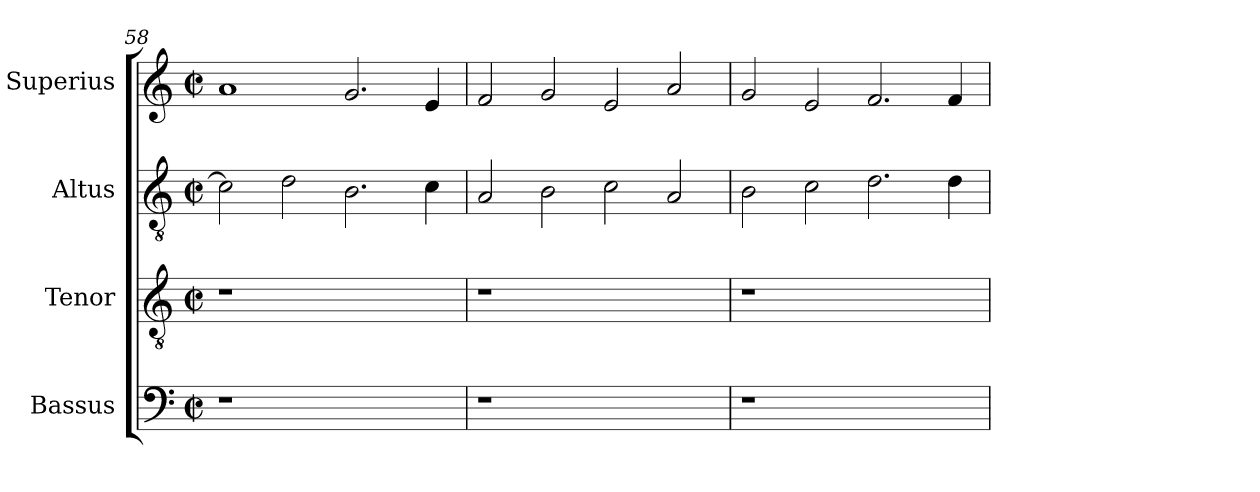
**kern	**kern	**kern	**kern
*part4	*part3	*part2	*part1
*staff4	*staff3	*staff2	*staff1
*I"Bassus	*I"Tenor	*I"Altus	*I"Superius
*I'B.	*I'T.	*I'A.	*I'S.
!!LO:LB:g=z
*clefF4	*clefGv2	*clefGv2	*clefG2
*	*ITrd7c12	*ITrd7c12	*
*k[]	*k[]	*k[]	*k[]
*C:	*C:	*C:	*C:
*M2/2	*M2/2	*M2/2	*M2/2
*met(c|)	*met(c|)	*met(c|)	*met(c|)
=58	=58	=58	=58
!LO:N:vis=1	!LO:N:vis=1	!	!
1r	1r	2Ci\]	1ai
.	.	2Di\	.
1ryy	1ryy	2.BBi\	2.gi/
.	.	4Ci\	4ei/
=59	=59	=59	=59
!LO:N:vis=1	!LO:N:vis=1	!	!
1r	1r	2AAi/	2fi/
.	.	2BBi\	2gi/
1ryy	1ryy	2Ci\	2ei/
.	.	2AAi/	2ai/
=60	=60	=60	=60
!LO:N:vis=1	!LO:N:vis=1	!	!
1r	1r	2BBi\	2gi/
.	.	2Ci\	2ei/
1ryy	1ryy	2.Di\	2.fi/
.	.	4Di\	4fi/
=	=	=	=
*-	*-	*-	*-
